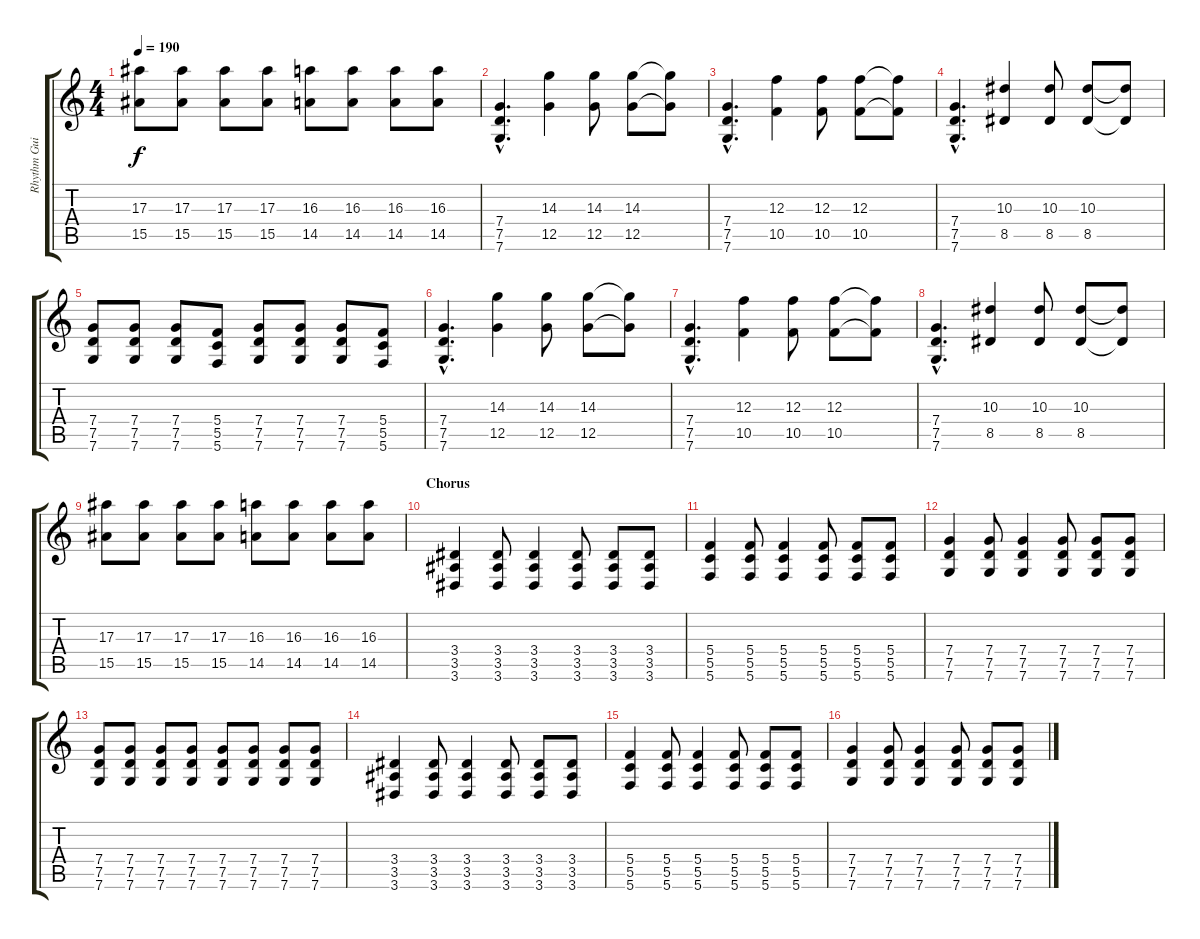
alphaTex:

\track ("Rhythm Guitar" "Rhythm Gui") {instrument distortionguitar}
\staff {score tabs}
\tuning (D4 A3 F3 C3 G2 C2) {hide}
\ts (4 4)
\tempo 190
\clef g2
\ks c
(17.3 15.5).8{dy f} (17.3 15.5).8 (17.3 15.5).8 (17.3 15.5).8 (16.3 14.5).8 (16.3 14.5).8 (16.3 14.5).8 (16.3 14.5).8 |
(7.4{hac} 7.5{hac} 7.6{hac}).4{d} (14.3 12.5).4 (14.3 12.5).8 (14.3 12.5).8 (14.3{t} 12.5{t}).8 |
(7.4{hac} 7.5{hac} 7.6{hac}).4{d} (12.3 10.5).4 (12.3 10.5).8 (12.3 10.5).8 (12.3{t} 10.5{t}).8 |
(7.4{hac} 7.5{hac} 7.6{hac}).4{d} (10.3 8.5).4 (10.3 8.5).8 (10.3 8.5).8 (10.3{t} 8.5{t}).8 |
(7.4 7.5 7.6).8 (7.4 7.5 7.6).8 (7.4 7.5 7.6).8 (5.4 5.5 5.6).8 (7.4 7.5 7.6).8 (7.4 7.5 7.6).8 (7.4 7.5 7.6).8 (5.4 5.5 5.6).8 |
(7.4{hac} 7.5{hac} 7.6{hac}).4{d} (14.3 12.5).4 (14.3 12.5).8 (14.3 12.5).8 (14.3{t} 12.5{t}).8 |
(7.4{hac} 7.5{hac} 7.6{hac}).4{d} (12.3 10.5).4 (12.3 10.5).8 (12.3 10.5).8 (12.3{t} 10.5{t}).8 |
(7.4{hac} 7.5{hac} 7.6{hac}).4{d} (10.3 8.5).4 (10.3 8.5).8 (10.3 8.5).8 (10.3{t} 8.5{t}).8 |
(17.3 15.5).8 (17.3 15.5).8 (17.3 15.5).8 (17.3 15.5).8 (16.3 14.5).8 (16.3 14.5).8 (16.3 14.5).8 (16.3 14.5).8 |
\section ("" "Chorus")
(3.4 3.5 3.6).4 (3.4 3.5 3.6).8 (3.4 3.5 3.6).4 (3.4 3.5 3.6).8 (3.4 3.5 3.6).8 (3.4 3.5 3.6).8 |
(5.4 5.5 5.6).4 (5.4 5.5 5.6).8 (5.4 5.5 5.6).4 (5.4 5.5 5.6).8 (5.4 5.5 5.6).8 (5.4 5.5 5.6).8 |
(7.4 7.5 7.6).4 (7.4 7.5 7.6).8 (7.4 7.5 7.6).4 (7.4 7.5 7.6).8 (7.4 7.5 7.6).8 (7.4 7.5 7.6).8 |
(7.4 7.5 7.6).8 (7.4 7.5 7.6).8 (7.4 7.5 7.6).8 (7.4 7.5 7.6).8 (7.4 7.5 7.6).8 (7.4 7.5 7.6).8 (7.4 7.5 7.6).8 (7.4 7.5 7.6).8 |
(3.4 3.5 3.6).4 (3.4 3.5 3.6).8 (3.4 3.5 3.6).4 (3.4 3.5 3.6).8 (3.4 3.5 3.6).8 (3.4 3.5 3.6).8 |
(5.4 5.5 5.6).4 (5.4 5.5 5.6).8 (5.4 5.5 5.6).4 (5.4 5.5 5.6).8 (5.4 5.5 5.6).8 (5.4 5.5 5.6).8 |
(7.4 7.5 7.6).4 (7.4 7.5 7.6).8 (7.4 7.5 7.6).4 (7.4 7.5 7.6).8 (7.4 7.5 7.6).8 (7.4 7.5 7.6).8
